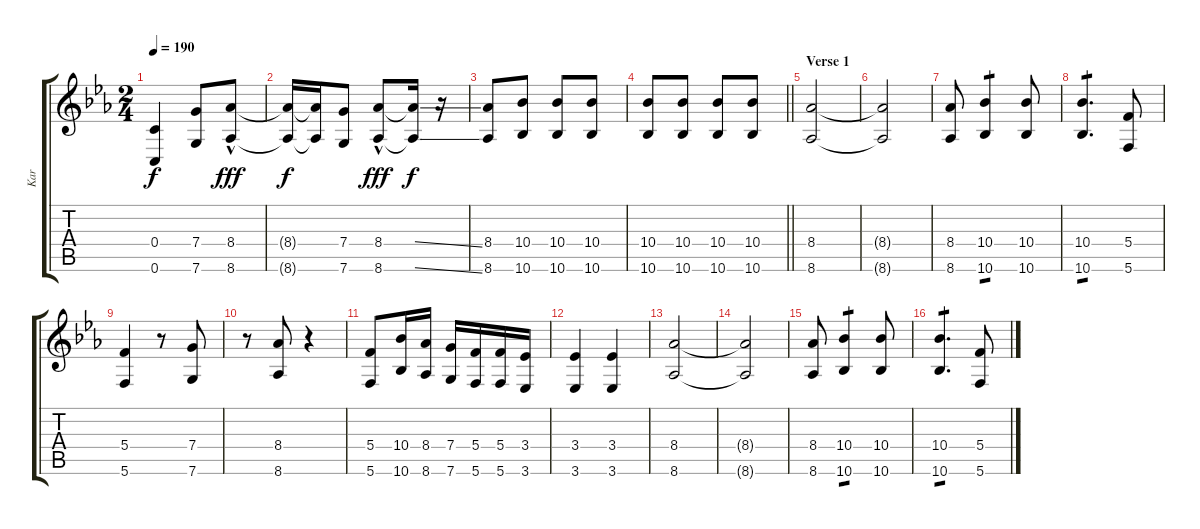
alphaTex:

\track ("Kar" "Kar") {instrument distortionguitar}
\staff {score tabs}
\tuning (D4 A3 F3 C3 G2 C2) {hide}
\ts (2 4)
\tempo 190
\clef g2
\ks eb
(0.4 0.6).4{dy f} (7.4 7.6).8 (8.4 8.6{hac}).8{dy fff} |
(8.4{t} 8.6{t}).16{dy f} (8.4{t} 8.6{t}).16 (7.4 7.6).8 (8.4 8.6{hac}).8{dy fff} (8.4{ss t} 8.6{ss t}).16{dy f} r.16 |
(8.4 8.6).8 (10.4 10.6).8 (10.4 10.6).8 (10.4 10.6).8 |
\barLineRight lightlight
(10.4 10.6).8 (10.4 10.6).8 (10.4 10.6).8 (10.4 10.6).8 |
\section ("" "Verse 1")
(8.4 8.6).2 |
(8.4{t} 8.6{t}).2 |
(8.4 8.6).8 (10.4 10.6).4{tp 1} (10.4 10.6).8 |
(10.4 10.6).4{d tp 1} (5.4 5.6).8 |
(5.4 5.6).4 r.8 (7.4 7.6).8 |
r.8 (8.4 8.6).8 r.4 |
(5.4 5.6).8 (10.4 10.6).16 (8.4 8.6).16 (7.4 7.6).16 (5.4 5.6).16 (5.4 5.6).16 (3.4 3.6).16 |
(3.4 3.6).4 (3.4 3.6).4 |
(8.4 8.6).2 |
(8.4{t} 8.6{t}).2 |
(8.4 8.6).8 (10.4 10.6).4{tp 1} (10.4 10.6).8 |
(10.4 10.6).4{d tp 1} (5.4 5.6).8
